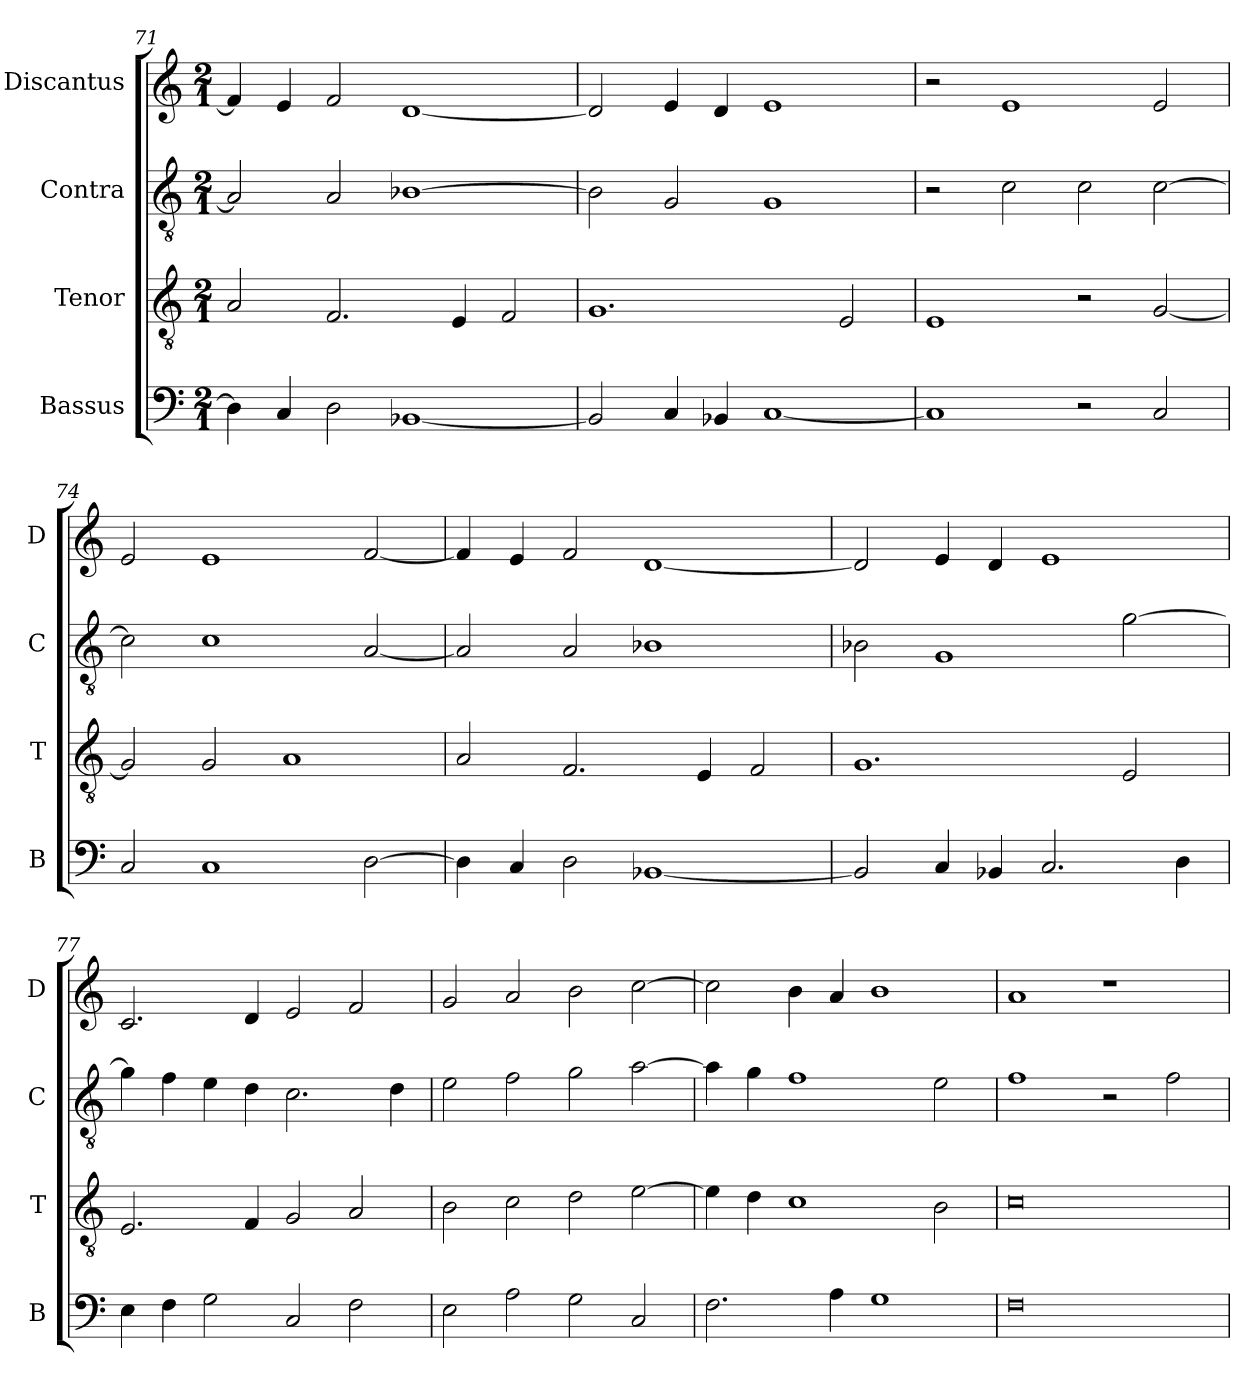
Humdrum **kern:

**kern	**kern	**kern	**kern
*part4	*part3	*part2	*part1
*staff4	*staff3	*staff2	*staff1
*I"Bassus	*I"Tenor	*I"Contra	*I"Discantus
*I'B	*I'T	*I'C	*I'D
*clefF4	*clefGv2	*clefGv2	*clefG2
*k[]	*k[]	*k[]	*k[]
*M2/1	*M2/1	*M2/1	*M2/1
=71	=71	=71	=71
4D\]	2A/	2A/]	4f/]
4C/	.	.	4e/
2D\	2.F/	2A/	2f/
[1BB-X	.	[1B-X	[1d
.	4E/	.	.
.	2F/	.	.
=72	=72	=72	=72
2BB-/]	1.G	2B-\]	2d/]
4C/	.	2G/	4e/
4BB-X/	.	.	4d/
[1C	.	1G	1e
.	2E/	.	.
=73	=73	=73	=73
1C]	1E	2r	2r
.	.	2c\	1e
2r	2r	2c\	.
2C/	[2G/	[2c\	2e/
=74	=74	=74	=74
2C/	2G/]	2c\]	2e/
1C	2G/	1c	1e
.	1A	.	.
[2D\	.	[2A/	[2f/
=75	=75	=75	=75
4D\]	2A/	2A/]	4f/]
4C/	.	.	4e/
2D\	2.F/	2A/	2f/
[1BB-X	.	1B-X	[1d
.	4E/	.	.
.	2F/	.	.
=76	=76	=76	=76
2BB-/]	1.G	2B-X\	2d/]
4C/	.	1G	4e/
4BB-X/	.	.	4d/
2.C/	.	.	1e
.	2E/	[2g\	.
4D\	.	.	.
=77	=77	=77	=77
4E\	2.E/	4g\]	2.c/
4F\	.	4f\	.
2G\	.	4e\	.
.	4F/	4d\	4d/
2C/	2G/	2.c\	2e/
2F\	2A/	.	2f/
.	.	4d\	.
=78	=78	=78	=78
2E\	2B\	2e\	2g/
2A\	2c\	2f\	2a/
2G\	2d\	2g\	2b\
2C/	[2e\	[2a\	[2cc\
=79	=79	=79	=79
2.F\	4e\]	4a\]	2cc\]
.	4d\	4g\	.
.	1c	1f	4b\
4A\	.	.	4a/
1G	.	.	1b
.	2B\	2e\	.
=80	=80	=80	=80
0F	0c	1f	1a
.	.	2r	1r
.	.	2f\	.
=	=	=	=
*-	*-	*-	*-
